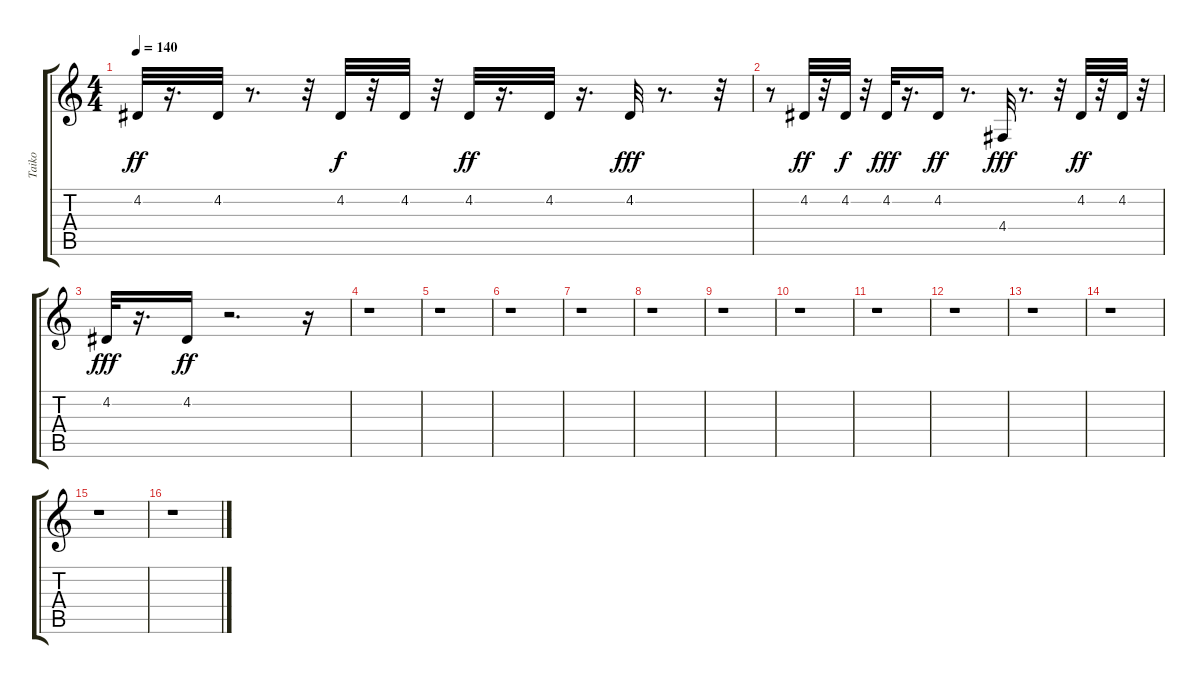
\track ("Taiko" "Taiko") {instrument taikodrum}
\staff {score tabs}
\tuning (E4 B3 G3 D3 A2 E2) {hide}
\ts (4 4)
\tempo 140
\clef g2
\ks c
4.2.32{dy ff} r.16{d} 4.2.32 r.8{d} r.32 4.2.32{dy f} r.32 4.2.32 r.32 4.2.32{dy ff} r.16{d} 4.2.32 r.16{d} 4.2.32{dy fff} r.8{d} r.32 |
r.8 4.2.32{dy ff} r.32 4.2.32{dy f} r.32 4.2.32{dy fff} r.16{d} 4.2.16{dy ff} r.8{d} 4.4.32{dy fff} r.8{d} r.32 4.2.32{dy ff} r.32 4.2.32 r.32 |
4.2.32{dy fff} r.16{d} 4.2.16{dy ff} r.2{d} r.16 |
r.1 |
r.1 |
r.1 |
r.1 |
r.1 |
r.1 |
r.1 |
r.1 |
r.1 |
r.1 |
r.1 |
r.1 |
r.1
